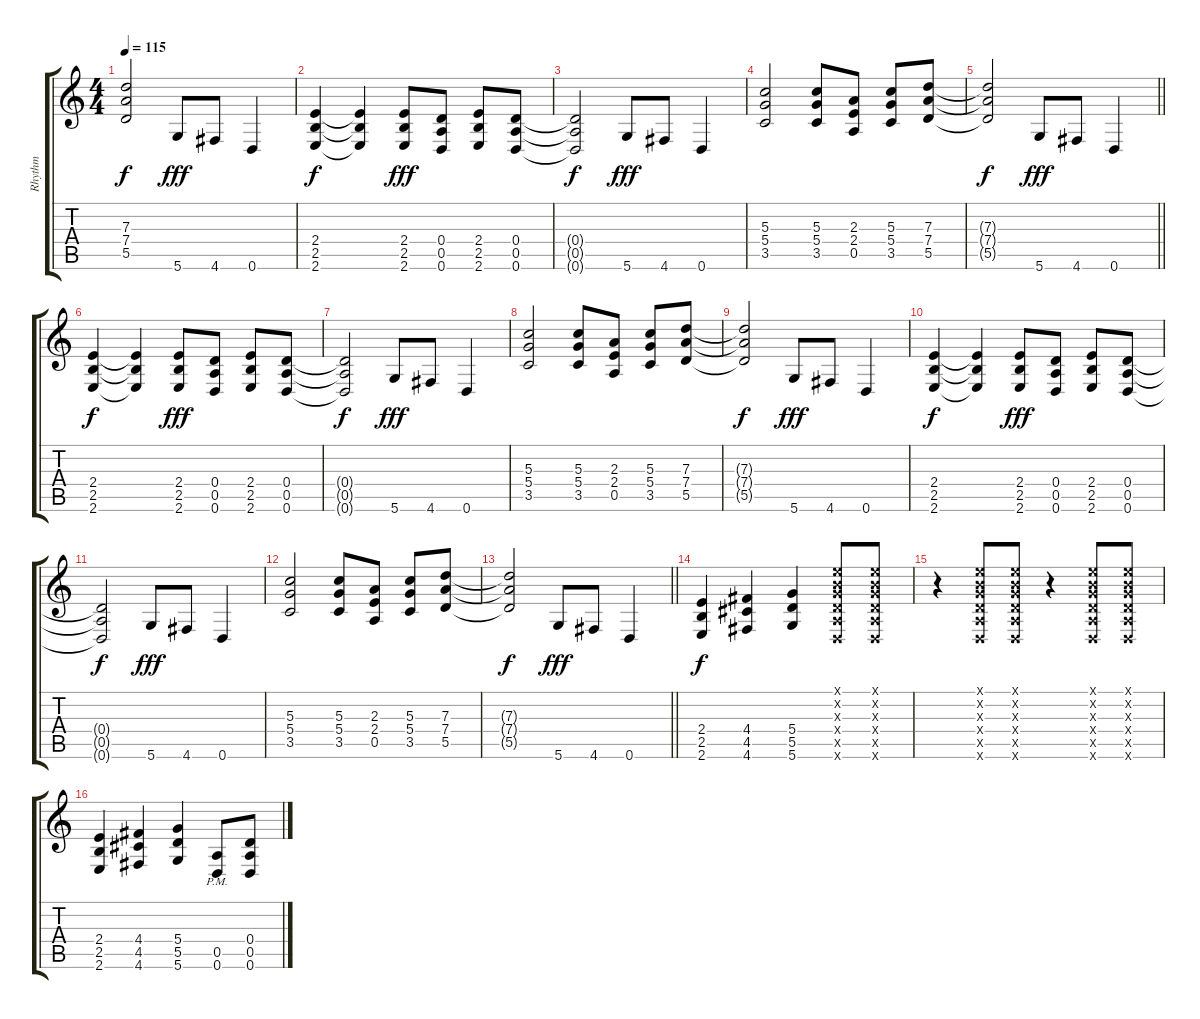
\track ("Rhythm" "Rhythm") {instrument distortionguitar}
\staff {score tabs}
\tuning (E4 B3 G3 D3 A2 D2) {hide}
\ts (4 4)
\tempo 115
\clef g2
\ks c
(7.3{t} 7.4{t} 5.5{t}).2{dy f} 5.6.8{dy fff} 4.6.8 0.6.4 |
(2.4 2.5 2.6).4{dy f} (2.4{t} 2.5{t} 2.6{t}).4 (2.4 2.5 2.6).8{dy fff} (0.4 0.5 0.6).8 (2.4 2.5 2.6).8 (0.4 0.5 0.6).8 |
(0.4{t} 0.5{t} 0.6{t}).2{dy f} 5.6.8{dy fff} 4.6.8 0.6.4 |
(5.3 5.4 3.5).2 (5.3 5.4 3.5).8 (2.3 2.4 0.5).8 (5.3 5.4 3.5).8 (7.3 7.4 5.5).8 |
\barLineRight lightlight
(7.3{t} 7.4{t} 5.5{t}).2{dy f} 5.6.8{dy fff} 4.6.8 0.6.4 |
(2.4 2.5 2.6).4{dy f} (2.4{t} 2.5{t} 2.6{t}).4 (2.4 2.5 2.6).8{dy fff} (0.4 0.5 0.6).8 (2.4 2.5 2.6).8 (0.4 0.5 0.6).8 |
(0.4{t} 0.5{t} 0.6{t}).2{dy f} 5.6.8{dy fff} 4.6.8 0.6.4 |
(5.3 5.4 3.5).2 (5.3 5.4 3.5).8 (2.3 2.4 0.5).8 (5.3 5.4 3.5).8 (7.3 7.4 5.5).8 |
(7.3{t} 7.4{t} 5.5{t}).2{dy f} 5.6.8{dy fff} 4.6.8 0.6.4 |
(2.4 2.5 2.6).4{dy f} (2.4{t} 2.5{t} 2.6{t}).4 (2.4 2.5 2.6).8{dy fff} (0.4 0.5 0.6).8 (2.4 2.5 2.6).8 (0.4 0.5 0.6).8 |
(0.4{t} 0.5{t} 0.6{t}).2{dy f} 5.6.8{dy fff} 4.6.8 0.6.4 |
(5.3 5.4 3.5).2 (5.3 5.4 3.5).8 (2.3 2.4 0.5).8 (5.3 5.4 3.5).8 (7.3 7.4 5.5).8 |
\barLineRight lightlight
(7.3{t} 7.4{t} 5.5{t}).2{dy f} 5.6.8{dy fff} 4.6.8 0.6.4 |
(2.4 2.5 2.6).4{dy f} (4.4 4.5 4.6).4 (5.4 5.5 5.6).4 (0.1{x} 0.2{x} 0.3{x} 0.4{x} 0.5{x} 0.6{x}).8 (0.1{x} 0.2{x} 0.3{x} 0.4{x} 0.5{x} 0.6{x}).8 |
r.4 (0.1{x} 0.2{x} 0.3{x} 0.4{x} 0.5{x} 0.6{x}).8 (0.1{x} 0.2{x} 0.3{x} 0.4{x} 0.5{x} 0.6{x}).8 r.4 (0.1{x} 0.2{x} 0.3{x} 0.4{x} 0.5{x} 0.6{x}).8 (0.1{x} 0.2{x} 0.3{x} 0.4{x} 0.5{x} 0.6{x}).8 |
(2.4 2.5 2.6).4 (4.4 4.5 4.6).4 (5.4 5.5 5.6).4 (0.5{pm} 0.6{pm}).8 (0.4 0.5 0.6).8
